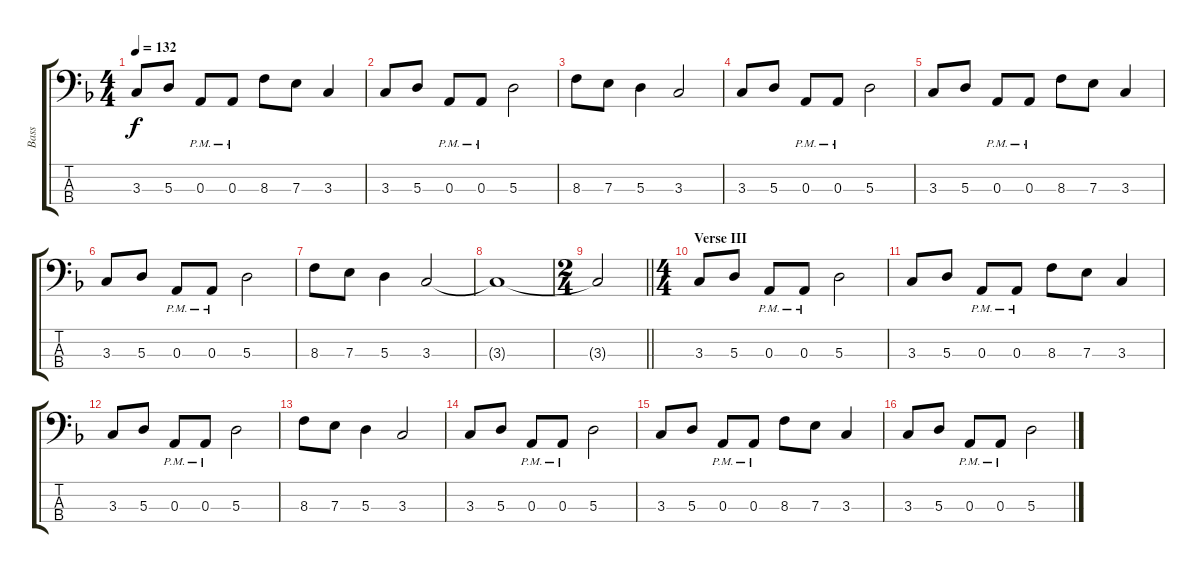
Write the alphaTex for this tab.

\track ("Bass" "Bass") {instrument electricbassfinger}
\staff {score tabs}
\tuning (G2 D2 A1 E1) {hide}
\ts (4 4)
\tempo 132
\clef f4
\ks dminor
3.3.8{dy f} 5.3.8 0.3{pm}.8 0.3{pm}.8 8.3.8 7.3.8 3.3.4 |
3.3.8 5.3.8 0.3{pm}.8 0.3{pm}.8 5.3.2 |
8.3.8 7.3.8 5.3.4 3.3.2 |
3.3.8 5.3.8 0.3{pm}.8 0.3{pm}.8 5.3.2 |
3.3.8 5.3.8 0.3{pm}.8 0.3{pm}.8 8.3.8 7.3.8 3.3.4 |
3.3.8 5.3.8 0.3{pm}.8 0.3{pm}.8 5.3.2 |
8.3.8 7.3.8 5.3.4 3.3.2 |
3.3{t}.1 |
\ts (2 4)
\barLineRight lightlight
3.3{t}.2 |
\ts (4 4)
\section ("" "Verse III")
3.3.8 5.3.8 0.3{pm}.8 0.3{pm}.8 5.3.2 |
3.3.8 5.3.8 0.3{pm}.8 0.3{pm}.8 8.3.8 7.3.8 3.3.4 |
3.3.8 5.3.8 0.3{pm}.8 0.3{pm}.8 5.3.2 |
8.3.8 7.3.8 5.3.4 3.3.2 |
3.3.8 5.3.8 0.3{pm}.8 0.3{pm}.8 5.3.2 |
3.3.8 5.3.8 0.3{pm}.8 0.3{pm}.8 8.3.8 7.3.8 3.3.4 |
3.3.8 5.3.8 0.3{pm}.8 0.3{pm}.8 5.3.2
